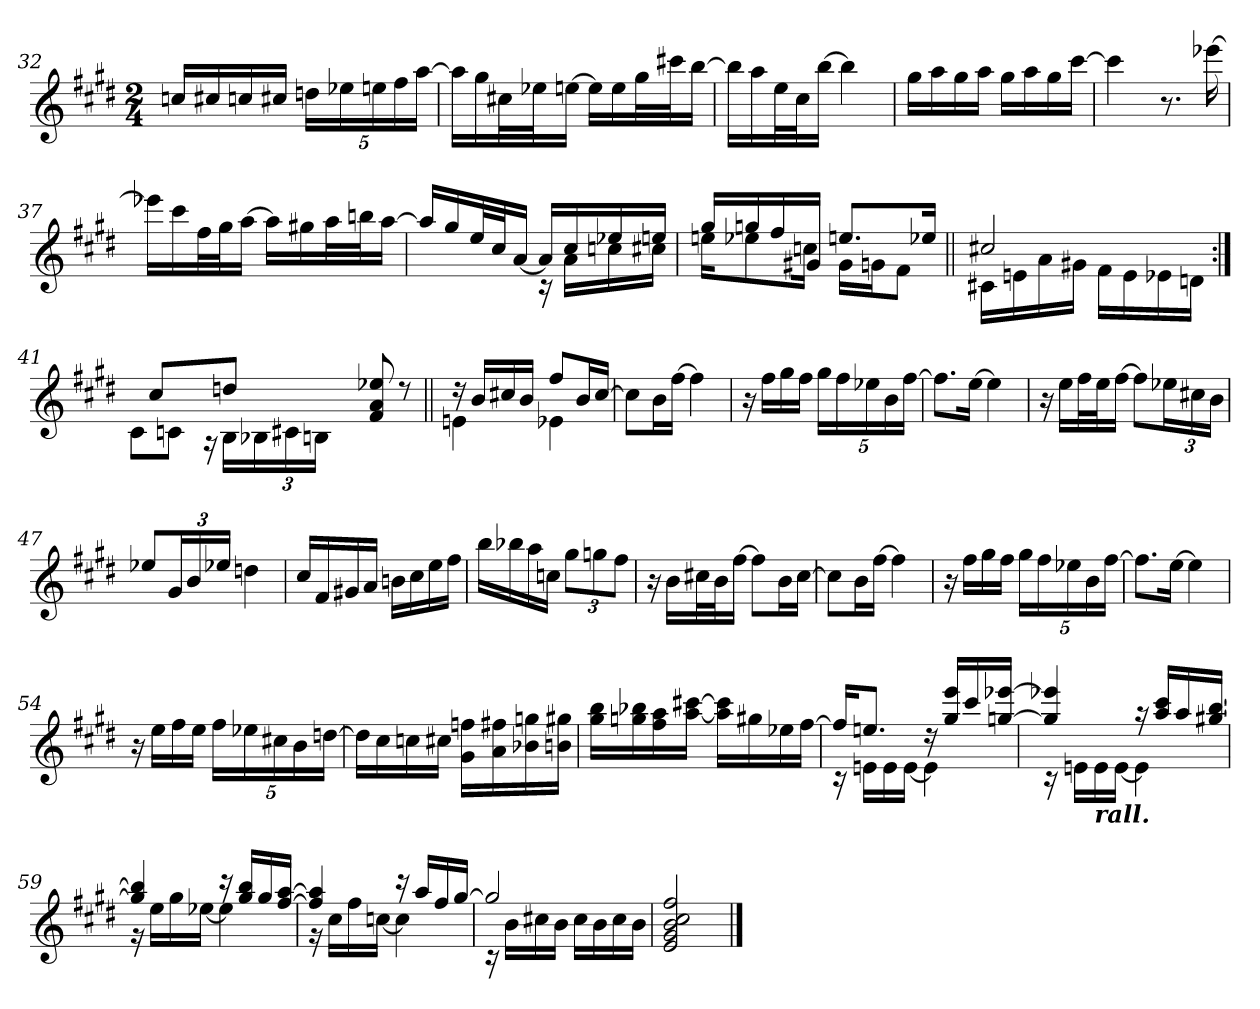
**kern
*part1
*staff1
*clefG2
*k[f#c#g#d#]
*E:
*M2/4
=32
16ccn/LL
16cc#X/
16ccn/
16cc#X/JJ
*Xbrackettup
20ddn\LL
20ee-X\
20een\
20ff#\
[20aa\JJ
!!LO:PB:g=z
=33
16aa\LL]
16gg#\
32cc#X\L
32ee-X\J
[16een\JJ
16ee\LL]
16ee\
32gg#\L
32ccc#X\J
[16bb\JJ
=34
16bb\LL]
16aa\
32ee\L
32cc#\J
[16bb\JJ
4bb\]
=35
16gg#\LL
16aa\
16gg#\
16aa\JJ
16gg#\LL
16aa\
16gg#\
[16ccc#\JJ
=36
4ccc#\]
8.r
[16eee-X\
!!LO:LB:g=z
=37
16eee-X\LL]
16ccc#\
32ff#\L
32gg#\J
[16aa\JJ
16aa\LL]
16gg#X\
32aa\L
32bbn\J
[16aa\JJ
=38
*^
16aa/LL]	4ryy
16gg#/	.
32ee/L	.
32cc#/J	.
[>16a/JJ	.
16a/LL]	16rc
16cc#/	16a\LL
16ee-X/	16ccn\
16een/JJ	16cc#X\JJ
=39	=39
16gg#/LL	16een\KL
16ggn/	8ee-X\
16ff#/	.
16g#X/JJ	16ccn\Jk
8.ee/L	16g#\LL
.	16gn\J
.	8f#\J
16ee-X/Jk	.
!!LO:LB:g=z	!!
=40||	=40||
2cc#X/	16c#X\LL
.	16en\
.	16a\
.	16g#X\JJ
.	16f#\LL
.	16e\
.	16e-X\
.	16dn\JJ
=41:|!	=41:|!
16ryy	8c#\L
8cc#/L	.
.	8cn\J
16ryy	.
16ryy	16rG
8ddn/J	16B\KL
.	24B-X\L
.	24c#X\
16ryy	.
.	24Bn\JJ
4ryy	2ryy
8f#/ 8a/ 8ee-X/	.
8rdd	.
=42||	=42||
16rdd	4en\
16b/LL	.
16cc#X/	.
16b/JJ	.
8ff#/L	4e-X\
16b/L	.
[>16cc#/JJ	.
*v	*v
=43
8cc#\L]
16b\L
[16ff#\JJ
4ff#\]
!!LO:LB:g=z
=44
16r
16ff#\LL
16gg#\
16ff#\JJ
20gg#\LL
20ff#\
20ee-X\
20b\
[20ff#\JJ
=45
8.ff#\L]
[16ee\Jk
4ee\]
=46
16r
16ee\LL
32ff#\L
32ee\J
[16ff#\JJ
8ff#\L]
24ee-X\L
24cc#X\
24b\JJ
=47
8ee-X/L
24g#/L
24b/
24ee-X/JJ
4ddn\
!!LO:LB:g=z
=48
16cc#/LL
16f#/
16g#X/
16a/JJ
16bn\LL
16cc#\
16ee\
16ff#\JJ
=49
16bb\LL
16bb-X\
16aa\
16ccn\JJ
12gg#\L
12ggn\
12ff#\J
=50
16r
16b\LL
32cc#X\L
32b\J
[16ff#\JJ
8ff#\L]
16b\L
[16cc#\JJ
=51
8cc#\L]
16b\L
[16ff#\JJ
4ff#\]
!!LO:LB:g=z
=52
16r
16ff#\LL
16gg#\
16ff#\JJ
20gg#\LL
20ff#\
20ee-X\
20b\
[20ff#\JJ
=53
8.ff#\L]
[16ee\Jk
4ee\]
=54
16r
16ee\LL
16ff#\
16ee\JJ
20ff#\LL
20ee-X\
20cc#X\
20b\
[20ddn\JJ
=55
16ddn\LL]
16cc#\
16ccn\
16cc#X\JJ
16g#\ 16ffn\LL
16a\ 16ff#X\
16b-X\ 16ggn\
16bn\ 16gg#X\JJ
!!LO:LB:g=z
=56
16gg#\ 16bb\LL
16ggn\ 16bb-X\
16ff#\ 16aa\
[16aa\ [16ccc#X\JJ
16aa\] 16ccc#\]LL
16gg#X\
16ee-X\
[16ff#\JJ
=57
*^
16ff#/KL]	16rc
8.een/J	16en\LL
.	16e\
.	[<16e\JJ
16rdd	4e\]
16gg#/ 16eee/LL	.
16ccc#/	.
[>16ggn/ [>16eee-X/JJ	.
=58	=58
4ggn/] 4eee-X/]	16rc
.	16en\LL
!	!LO:TX:b:Bi:t=rall.
.	16e\
.	[<16e\JJ
16raa	4e\]
16aa/ 16ccc#/LL	.
16aa/	.
[>16gg#X/ [>16bb/JJ	.
!!LO:LB:g=z	!!
=59	=59
4gg#/] 4bb/]	16rf
.	16ee\LL
.	16gg#\
.	[<16ee-X\JJ
16rccc	4ee-\]
16gg#/ 16bb/LL	.
16gg#/	.
[>16ff#/ [>16aa/JJ	.
=60	=60
4ff#/] 4aa/]	16rf
.	16cc#\LL
.	16ff#\
.	[<16ccn\JJ
16rbb	4cc\]
16aa/LL	.
16ff#/	.
[>16gg#/JJ	.
=61	=61
2gg#/]	16rc
.	16b\LL
.	16cc#X\
.	16b\JJ
.	16cc#\LL
.	16b\
.	16cc#\
.	16b\JJ
*v	*v
=62
2e/ 2g#/ 2b/ 2cc#/ 2ff#/
==
*-
